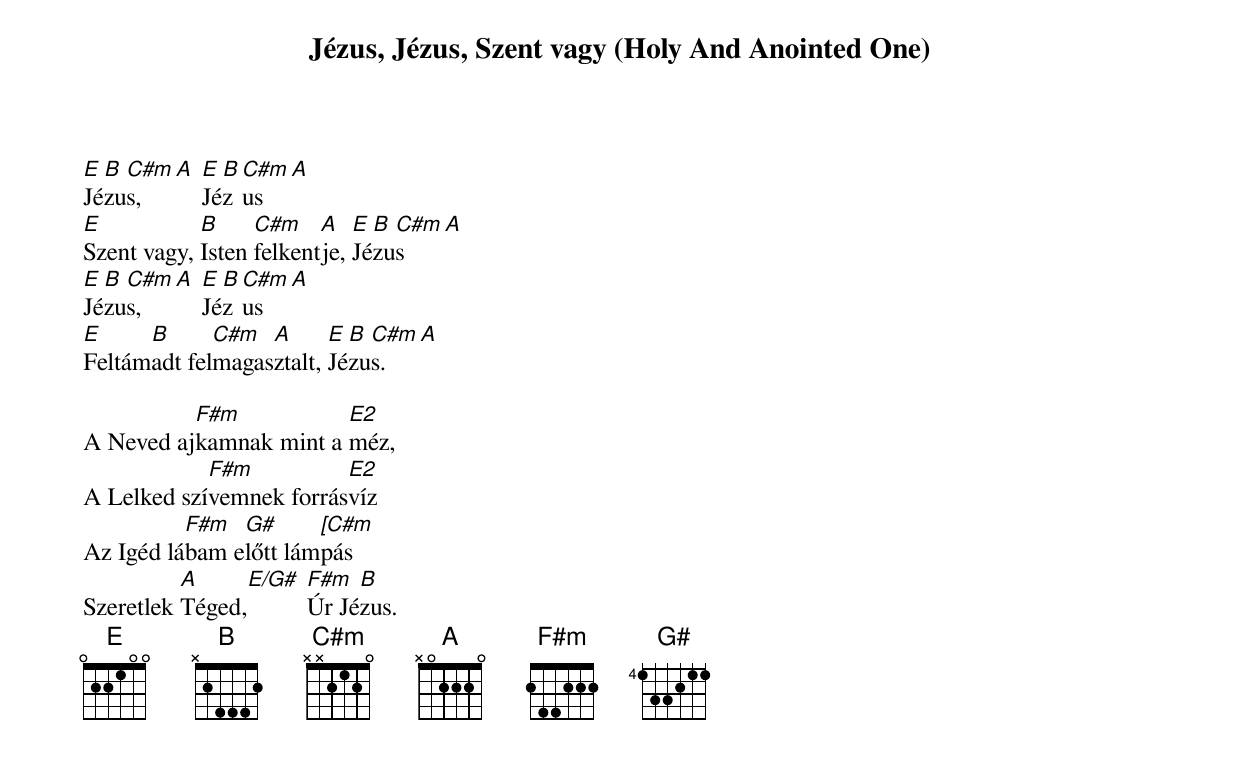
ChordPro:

{title: Jézus, Jézus, Szent vagy (Holy And Anointed One)}
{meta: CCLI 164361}
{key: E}
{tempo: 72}
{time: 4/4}
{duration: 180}


[E]Jé[B]zu[C#m]s,[A] [E]Jé[B]z[C#m]us[A]
[E]Szent vagy, [B]Isten [C#m]felkent[A]je, [E]Jé[B]zu[C#m]s [A]
[E]Jé[B]zu[C#m]s,[A] [E]Jé[B]z[C#m]us[A]
[E]Feltám[B]adt fel[C#m]magas[A]ztalt, [E]Jé[B]zu[C#m]s.[A]

A Neved aj[F#m]kamnak mint a [E2]méz,
A Lelked szí[F#m]vemnek forrás[E2]víz
Az Igéd lá[F#m]bam e[G#]lőtt lám[[C#m]pás
Szeretlek [A]Téged,[E/G#] [F#m]Úr Jé[B]zus.
